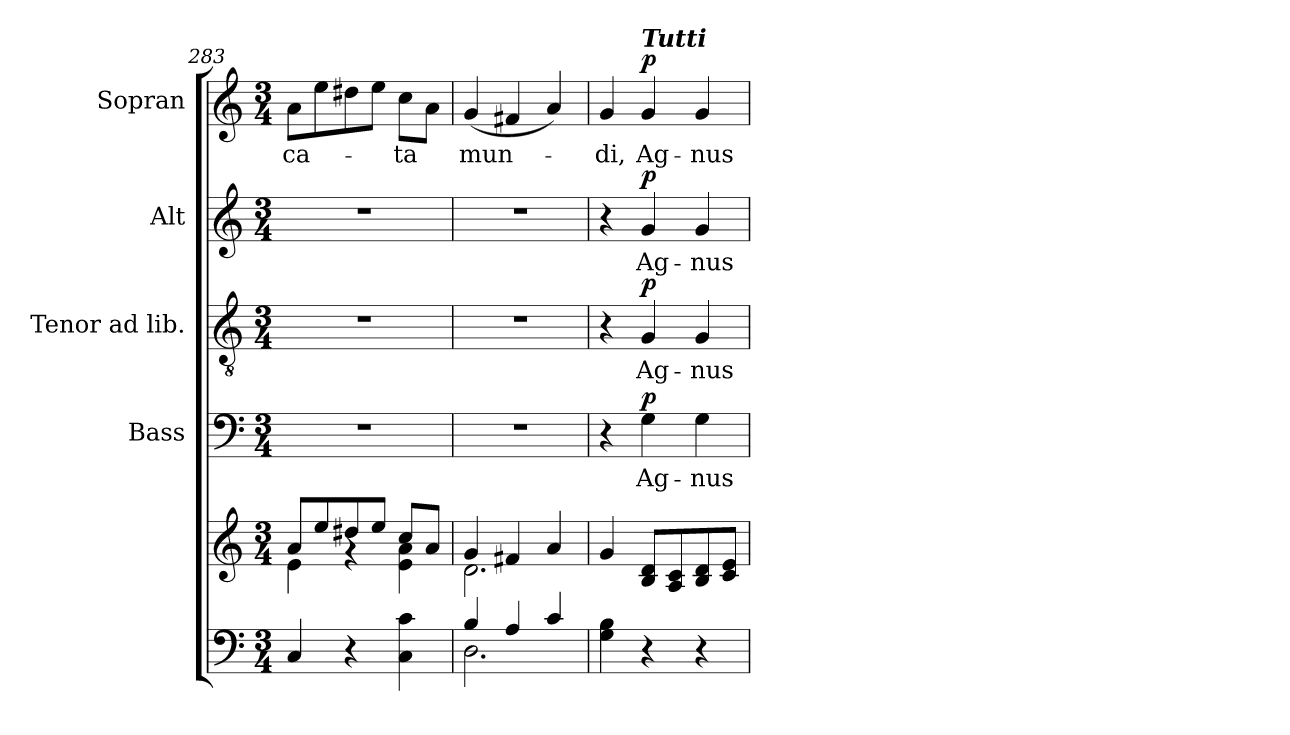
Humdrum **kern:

**kern	**kern	**kern	**text	**dynam	**kern	**text	**dynam	**kern	**text	**dynam	**kern	**text	**dynam
*part5	*part5	*part4	*part4	*part4	*part3	*part3	*part3	*part2	*part2	*part2	*part1	*part1	*part1
*staff6	*staff5	*staff4	*staff4	*staff4	*staff3	*staff3	*staff3	*staff2	*staff2	*staff2	*staff1	*staff1	*staff1
*	*	*I"Bass	*	*	*I"Tenor ad lib.	*	*	*I"Alt	*	*	*I"Sopran	*	*
*	*	*I'B.	*	*	*I'T.	*	*	*I'A.	*	*	*I'S.	*	*
!!LO:LB:g=z
*clefF4	*clefG2	*clefF4	*	*	*clefGv2	*	*	*clefG2	*	*	*clefG2	*	*
*k[]	*k[]	*k[]	*	*	*k[]	*	*	*k[]	*	*	*k[]	*	*
*C:	*C:	*C:	*	*	*C:	*	*	*C:	*	*	*C:	*	*
*M3/4	*M3/4	*M3/4	*	*	*M3/4	*	*	*M3/4	*	*	*M3/4	*	*
=283	=283	=283	=283	=283	=283	=283	=283	=283	=283	=283	=283	=283	=283
*	*^	*	*	*	*	*	*	*	*	*	*	*	*
!	!	!	!	!	!	!	!	!	!	!	!	!	!LO:LY:b	!
4C/	8a/L	4e\	2.r	.	.	2.r	.	.	2.r	.	.	8a\L	-ca-	.
.	8ee/	.	.	.	.	.	.	.	.	.	.	8ee\	.	.
4r	8dd#X/	4rf	.	.	.	.	.	.	.	.	.	8dd#X\	.	.
.	8ee/J	.	.	.	.	.	.	.	.	.	.	8ee\J	.	.
!	!	!	!	!	!	!	!	!	!	!	!	!	!LO:LY:b	!
4C\ 4c\	8cc/L	4e\ 4a\	.	.	.	.	.	.	.	.	.	8cc\L	-ta	.
.	8a/J	.	.	.	.	.	.	.	.	.	.	8a\J	.	.
=284	=284	=284	=284	=284	=284	=284	=284	=284	=284	=284	=284	=284	=284	=284
*^	*	*	*	*	*	*	*	*	*	*	*	*	*	*
!	!	!	!	!	!	!	!	!	!	!	!	!	!	!LO:LY:b	!
4B/	2.D\	4g/	2.d\	2.r	.	.	2.r	.	.	2.r	.	.	(<4g/	mun-	.
4A/	.	4f#X/	.	.	.	.	.	.	.	.	.	.	4f#X/	.	.
4c/	.	4a/	.	.	.	.	.	.	.	.	.	.	4a/)	.	.
*v	*v	*	*	*	*	*	*	*	*	*	*	*	*	*	*
*	*v	*v	*	*	*	*	*	*	*	*	*	*	*	*
=285	=285	=285	=285	=285	=285	=285	=285	=285	=285	=285	=285	=285	=285
!	!	!	!	!	!	!	!	!	!	!	!	!LO:LY:b	!
4G\ 4B\	4g/	4r	.	.	4r	.	.	4r	.	.	4g/	-di,	.
!	!	!	!	!	!	!	!	!	!	!	!LO:TX:a:Bi:t=Tutti	!	!
!	!	!	!LO:LY:b	!LO:DY:a	!	!LO:LY:b	!LO:DY:a	!	!LO:LY:b	!LO:DY:a	!	!LO:LY:b	!LO:DY:a
4r	8B/ 8d/L	4G\	Ag-	p	4G/	Ag-	p	4g/	Ag-	p	4g/	Ag-	p
.	8A/ 8c/	.	.	.	.	.	.	.	.	.	.	.	.
!	!	!	!LO:LY:b	!	!	!LO:LY:b	!	!	!LO:LY:b	!	!	!LO:LY:b	!
4r	8B/ 8d/	4G\	-nus	.	4G/	-nus	.	4g/	-nus	.	4g/	-nus	.
.	8c/ 8e/J	.	.	.	.	.	.	.	.	.	.	.	.
=	=	=	=	=	=	=	=	=	=	=	=	=	=
*-	*-	*-	*-	*-	*-	*-	*-	*-	*-	*-	*-	*-	*-
